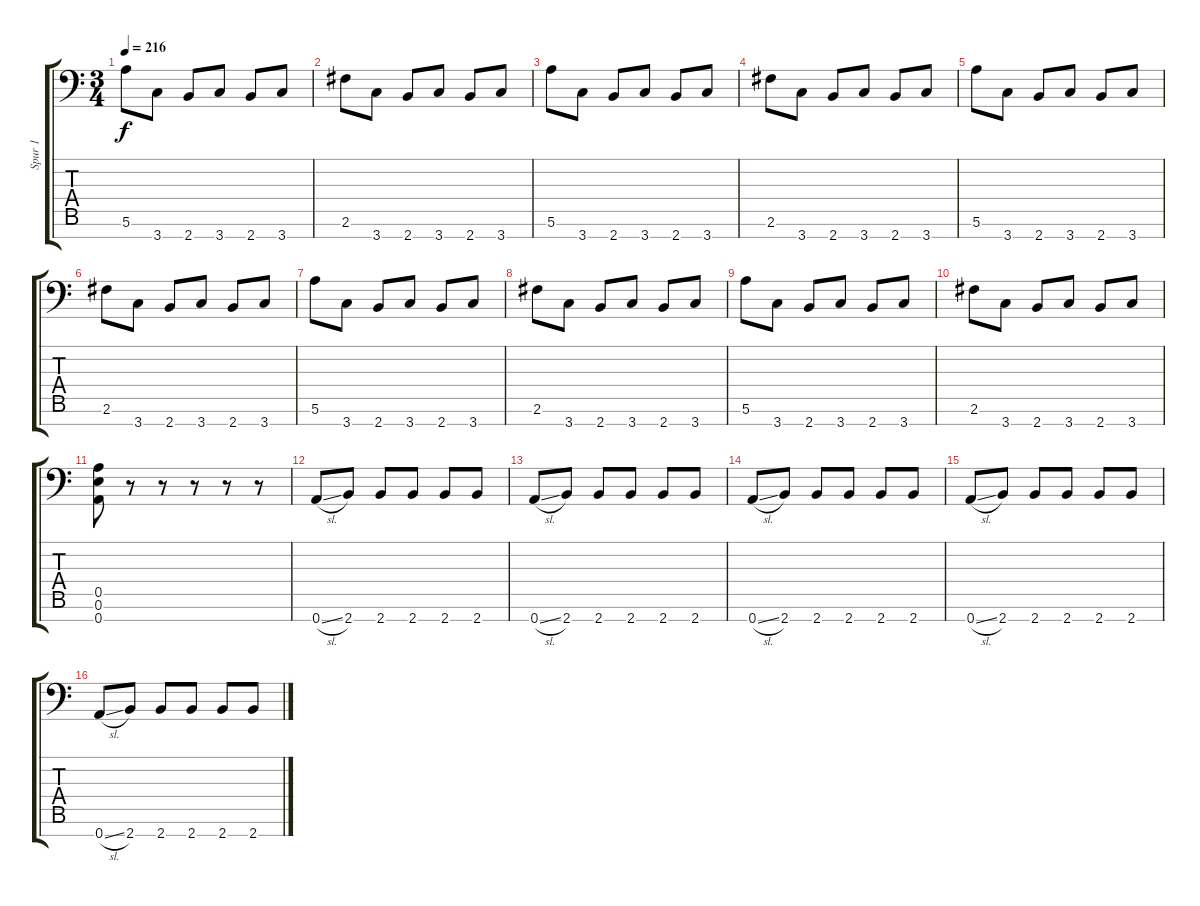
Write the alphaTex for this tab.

\track ("Spur 1" "Spur 1") {instrument distortionguitar}
\staff {score tabs}
\tuning (E4 B3 G3 D3 A2 E2 A1) {hide}
\ts (3 4)
\tempo 216
\clef f4
\ks c
5.6.8{dy f} 3.7.8 2.7.8 3.7.8 2.7.8 3.7.8 |
2.6.8 3.7.8 2.7.8 3.7.8 2.7.8 3.7.8 |
5.6.8 3.7.8 2.7.8 3.7.8 2.7.8 3.7.8 |
2.6.8 3.7.8 2.7.8 3.7.8 2.7.8 3.7.8 |
5.6.8 3.7.8 2.7.8 3.7.8 2.7.8 3.7.8 |
2.6.8 3.7.8 2.7.8 3.7.8 2.7.8 3.7.8 |
5.6.8 3.7.8 2.7.8 3.7.8 2.7.8 3.7.8 |
2.6.8 3.7.8 2.7.8 3.7.8 2.7.8 3.7.8 |
5.6.8 3.7.8 2.7.8 3.7.8 2.7.8 3.7.8 |
2.6.8 3.7.8 2.7.8 3.7.8 2.7.8 3.7.8 |
(0.5 0.6 0.7).8 r.8 r.8 r.8 r.8 r.8 |
0.7{sl}.8 2.7.8 2.7.8 2.7.8 2.7.8 2.7.8 |
0.7{sl}.8 2.7.8 2.7.8 2.7.8 2.7.8 2.7.8 |
0.7{sl}.8 2.7.8 2.7.8 2.7.8 2.7.8 2.7.8 |
0.7{sl}.8 2.7.8 2.7.8 2.7.8 2.7.8 2.7.8 |
0.7{sl}.8 2.7.8 2.7.8 2.7.8 2.7.8 2.7.8
